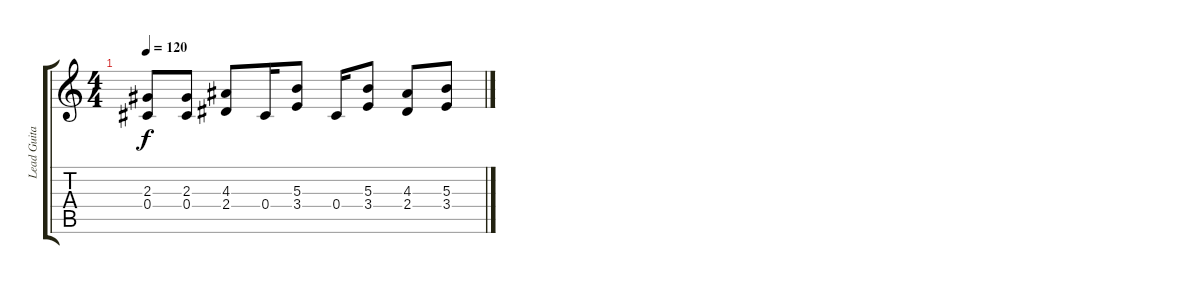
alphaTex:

\track ("Lead Guitar" "Lead Guita") {instrument distortionguitar}
\staff {score tabs}
\tuning (Eb4 Bb3 Gb3 Db3 Ab2 Eb2) {hide}
\ts (4 4)
\tempo 120
\clef g2
\ks c
(2.3 0.4).8{dy f} (2.3 0.4).8 (4.3 2.4).8 0.4.16 (5.3 3.4).8 0.4.16 (5.3 3.4).8 (4.3 2.4).8 (5.3 3.4).8
